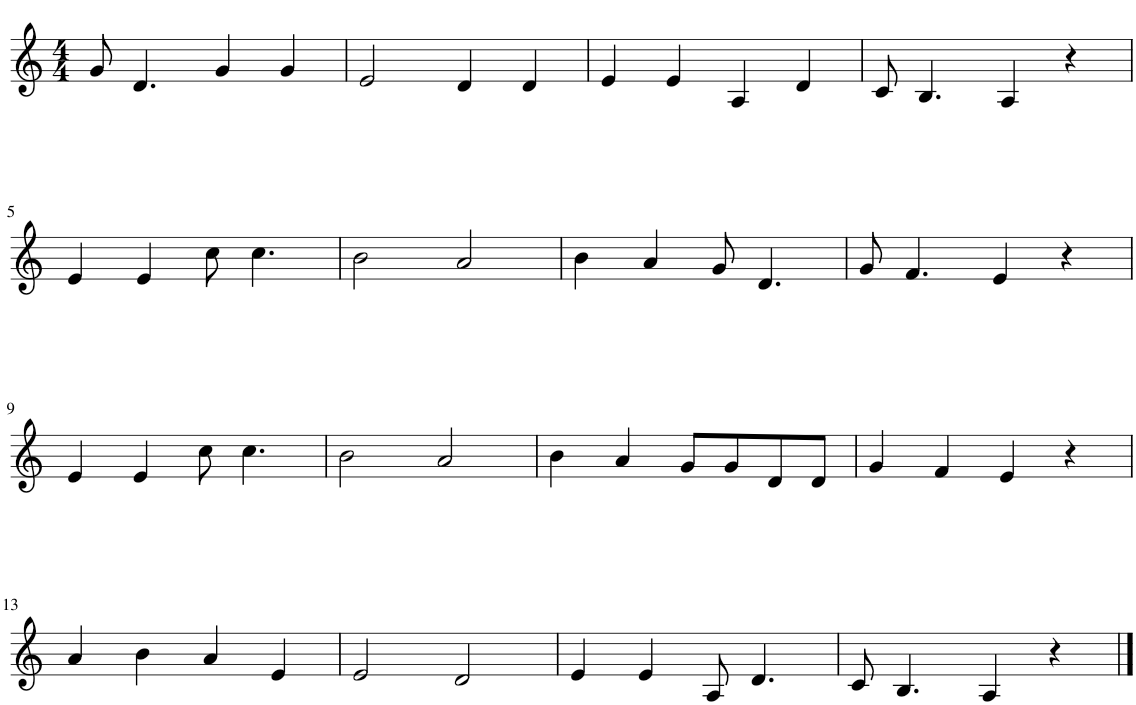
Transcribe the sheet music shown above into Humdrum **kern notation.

**kern
*part1
*staff1
*I"Voice
*clefG2
*k[]
*M4/4
=1
8g/
4.d/
4g/
4g/
=2
2e/
4d/
4d/
=3
4e/
4e/
4A/
4d/
=4
8c/
4.B/
4A/
4r
!!LO:LB:g=z
=5
4e/
4e/
8cc\
4.cc\
=6
2b\
2a/
=7
4b\
4a/
8g/
4.d/
=8
8g/
4.f/
4e/
4r
!!LO:LB:g=z
=9
4e/
4e/
8cc\
4.cc\
=10
2b\
2a/
=11
4b\
4a/
8g/L
8g/
8d/
8d/J
=12
4g/
4f/
4e/
4r
!!LO:LB:g=z
=13
4a/
4b\
4a/
4e/
=14
2e/
2d/
=15
4e/
4e/
8A/
4.d/
=16
8c/
4.B/
4A/
4r
==
*-
